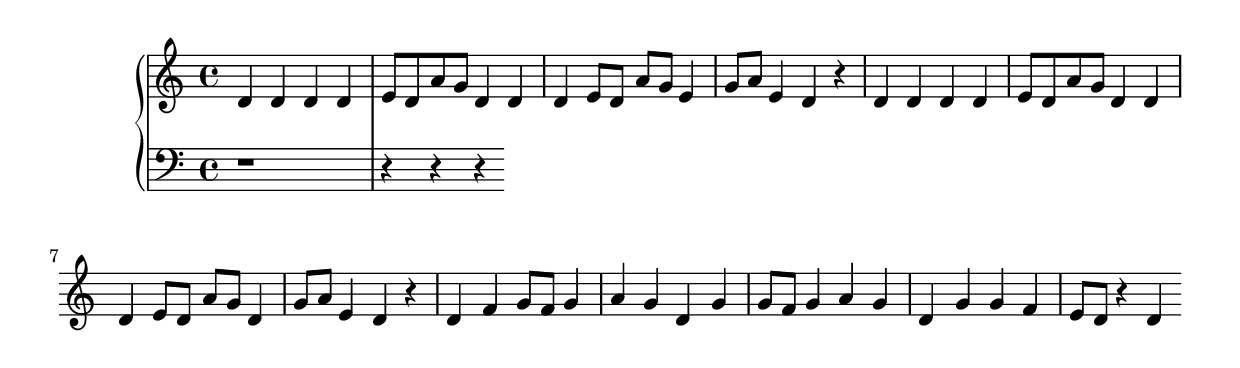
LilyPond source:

\version "2.16.2"

upper = {
\clef treble
\key c \major
\time 4/4

 d'4 d'4 d'4 d'4 e'8 d'8 a'8 g'8 d'4 d'4 d'4 e'8 d'8 a'8 g'8 e'4 g'8 a'8 e'4 d'4 r4 d'4 d'4 d'4 d'4 e'8 d'8 a'8 g'8 d'4 d'4 d'4 e'8 d'8 a'8 g'8 d'4 g'8 a'8 e'4 d'4 r4 d'4 f'4 g'8 f'8 g'4 a'4 g'4 d'4 g'4 g'8 f'8 g'4 a'4 g'4 d'4 g'4 g'4 f'4 e'8 d'8 r4 d'4
}

lower = {
\clef bass
\key c \major
\time 4/4

 r1 r4 r4 r4
}

\score {
\new PianoStaff <<
\new Staff = "upper" \upper
\new Staff = "lower" \lower
>>
\layout { }
\midi { }
}